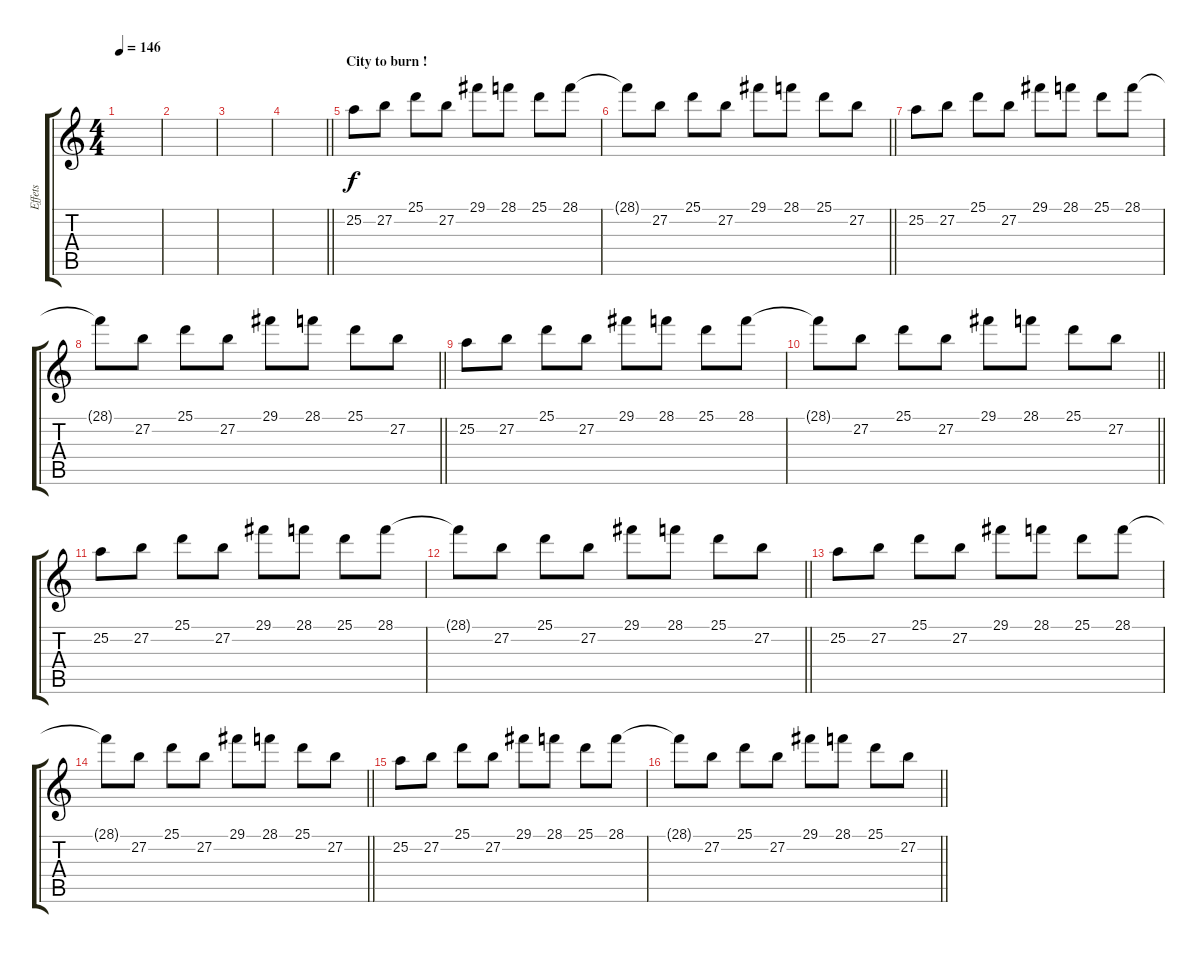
\track ("Effets" "Effets") {instrument lead2sawtooth}
\staff {score tabs}
\tuning (Db4 Ab3 E3 B2 Gb2 B1) {hide}
\ts (4 4)
\tempo 146
\clef g2
\ks c
|
|
|
\barLineRight lightlight
|
\section ("" "City to burn !")
25.2.8 27.2.8 25.1.8 27.2.8 29.1.8 28.1.8 25.1.8 28.1.8 |
\barLineRight lightlight
28.1{t}.8 27.2.8 25.1.8 27.2.8 29.1.8 28.1.8 25.1.8 27.2.8 |
25.2.8 27.2.8 25.1.8 27.2.8 29.1.8 28.1.8 25.1.8 28.1.8 |
\barLineRight lightlight
28.1{t}.8 27.2.8 25.1.8 27.2.8 29.1.8 28.1.8 25.1.8 27.2.8 |
25.2.8 27.2.8 25.1.8 27.2.8 29.1.8 28.1.8 25.1.8 28.1.8 |
\barLineRight lightlight
28.1{t}.8 27.2.8 25.1.8 27.2.8 29.1.8 28.1.8 25.1.8 27.2.8 |
25.2.8 27.2.8 25.1.8 27.2.8 29.1.8 28.1.8 25.1.8 28.1.8 |
\barLineRight lightlight
28.1{t}.8 27.2.8 25.1.8 27.2.8 29.1.8 28.1.8 25.1.8 27.2.8 |
25.2.8 27.2.8 25.1.8 27.2.8 29.1.8 28.1.8 25.1.8 28.1.8 |
\barLineRight lightlight
28.1{t}.8 27.2.8 25.1.8 27.2.8 29.1.8 28.1.8 25.1.8 27.2.8 |
25.2.8 27.2.8 25.1.8 27.2.8 29.1.8 28.1.8 25.1.8 28.1.8 |
\barLineRight lightlight
28.1{t}.8 27.2.8 25.1.8 27.2.8 29.1.8 28.1.8 25.1.8 27.2.8
